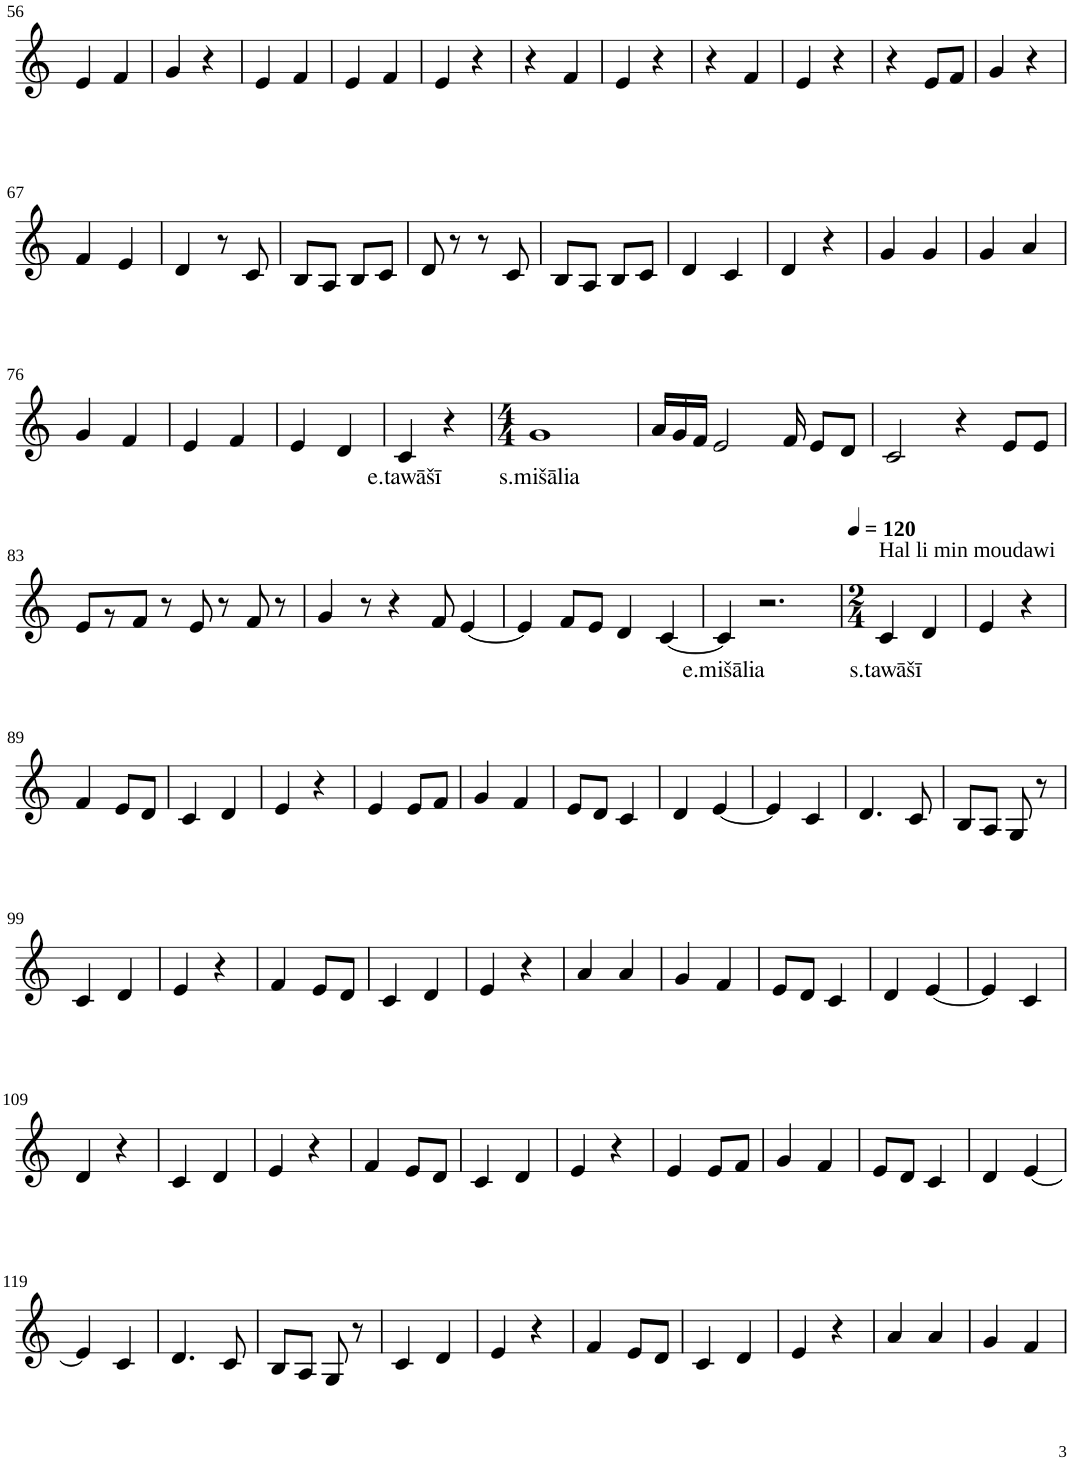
**kern	**text
*part1	*part1
*staff1	*staff1
*I"Violin	*
!!LO:PB:g=z
*clefG2	*
*k[]	*
*M2/4	*
=56	=56
4e/	.
4f/	.
=57	=57
4g/	.
4r	.
=58	=58
4e/	.
4f/	.
=59	=59
4e/	.
4f/	.
=60	=60
4e/	.
4r	.
=61	=61
4r	.
4f/	.
=62	=62
4e/	.
4r	.
=63	=63
4r	.
4f/	.
=64	=64
4e/	.
4r	.
=65	=65
4r	.
8e/L	.
8f/J	.
=66	=66
4g/	.
4r	.
!!LO:LB:g=z
=67	=67
4f/	.
4e/	.
=68	=68
4d/	.
8r	.
8c/	.
=69	=69
8B/L	.
8A/J	.
8B/L	.
8c/J	.
=70	=70
8d/	.
8r	.
8r	.
8c/	.
=71	=71
8B/L	.
8A/J	.
8B/L	.
8c/J	.
=72	=72
4d/	.
4c/	.
=73	=73
4d/	.
4r	.
=74	=74
4g/	.
4g/	.
=75	=75
4g/	.
4a/	.
!!LO:LB:g=z
=76	=76
4g/	.
4f/	.
=77	=77
4e/	.
4f/	.
=78	=78
4e/	.
4d/	.
=79	=79
!	!LO:LY:b
4c/	e.tawāšī
4r	.
=80	=80
*M4/4	*
!	!LO:LY:b
1g	s.mišālia
=81	=81
16a/LL	.
16g/	.
16f/JJ	.
2e/	.
16f/	.
8e/L	.
8d/J	.
=82	=82
2c/	.
4r	.
8e/L	.
8e/J	.
!!LO:LB:g=z
=83	=83
8e/L	.
8r	.
8f/J	.
8r	.
8e/	.
8r	.
8f/	.
8r	.
=84	=84
4g/	.
8r	.
4r	.
8f/	.
[4e/	.
=85	=85
4e/]	.
8f/L	.
8e/J	.
4d/	.
[4c/	.
=86	=86
!	!LO:LY:b
4c/]	e.mišālia
2.r	.
=87	=87
*M2/4	*
*MM120	*
!LO:TX:a:t=Hal li min moudawi	!
!	!LO:LY:b
4c/	s.tawāšī
4d/	.
=88	=88
4e/	.
4r	.
!!LO:LB:g=z
=89	=89
4f/	.
8e/L	.
8d/J	.
=90	=90
4c/	.
4d/	.
=91	=91
4e/	.
4r	.
=92	=92
4e/	.
8e/L	.
8f/J	.
=93	=93
4g/	.
4f/	.
=94	=94
8e/L	.
8d/J	.
4c/	.
=95	=95
4d/	.
[4e/	.
=96	=96
4e/]	.
4c/	.
=97	=97
4.d/	.
8c/	.
=98	=98
8B/L	.
8A/J	.
8G/	.
8r	.
!!LO:LB:g=z
=99	=99
4c/	.
4d/	.
=100	=100
4e/	.
4r	.
=101	=101
4f/	.
8e/L	.
8d/J	.
=102	=102
4c/	.
4d/	.
=103	=103
4e/	.
4r	.
=104	=104
4a/	.
4a/	.
=105	=105
4g/	.
4f/	.
=106	=106
8e/L	.
8d/J	.
4c/	.
=107	=107
4d/	.
[4e/	.
=108	=108
4e/]	.
4c/	.
!!LO:LB:g=z
=109	=109
4d/	.
4r	.
=110	=110
4c/	.
4d/	.
=111	=111
4e/	.
4r	.
=112	=112
4f/	.
8e/L	.
8d/J	.
=113	=113
4c/	.
4d/	.
=114	=114
4e/	.
4r	.
=115	=115
4e/	.
8e/L	.
8f/J	.
=116	=116
4g/	.
4f/	.
=117	=117
8e/L	.
8d/J	.
4c/	.
=118	=118
4d/	.
[4e/	.
!!LO:LB:g=z
=119	=119
4e/]	.
4c/	.
=120	=120
4.d/	.
8c/	.
=121	=121
8B/L	.
8A/J	.
8G/	.
8r	.
=122	=122
4c/	.
4d/	.
=123	=123
4e/	.
4r	.
=124	=124
4f/	.
8e/L	.
8d/J	.
=125	=125
4c/	.
4d/	.
=126	=126
4e/	.
4r	.
=127	=127
4a/	.
4a/	.
=128	=128
4g/	.
4f/	.
=	=
*-	*-
